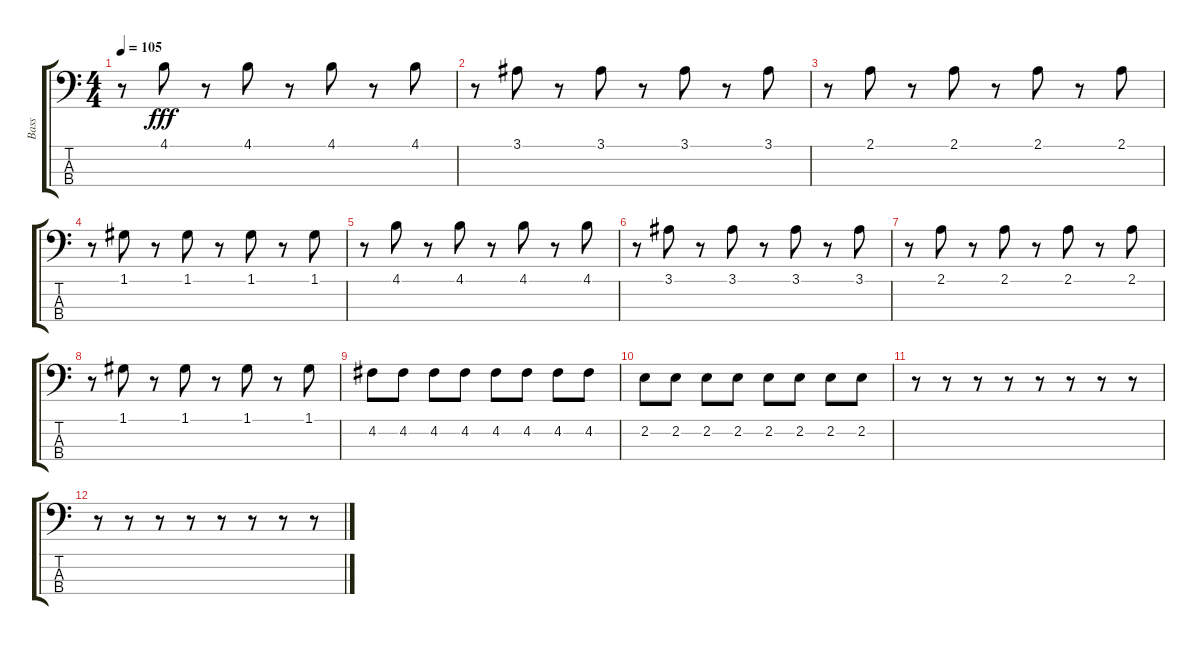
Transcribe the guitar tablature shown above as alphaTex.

\track ("Bass" "Bass") {instrument electricbasspick}
\staff {score tabs}
\tuning (G2 D2 A1 E1) {hide}
\ts (4 4)
\tempo 105
\clef f4
\ks c
r.8{dy fff} 4.1.8 r.8 4.1.8 r.8 4.1.8 r.8 4.1.8 |
r.8 3.1.8 r.8 3.1.8 r.8 3.1.8 r.8 3.1.8 |
r.8 2.1.8 r.8 2.1.8 r.8 2.1.8 r.8 2.1.8 |
r.8 1.1.8 r.8 1.1.8 r.8 1.1.8 r.8 1.1.8 |
r.8 4.1.8 r.8 4.1.8 r.8 4.1.8 r.8 4.1.8 |
r.8 3.1.8 r.8 3.1.8 r.8 3.1.8 r.8 3.1.8 |
r.8 2.1.8 r.8 2.1.8 r.8 2.1.8 r.8 2.1.8 |
r.8 1.1.8 r.8 1.1.8 r.8 1.1.8 r.8 1.1.8 |
4.2.8 4.2.8 4.2.8 4.2.8 4.2.8 4.2.8 4.2.8 4.2.8 |
2.2.8 2.2.8 2.2.8 2.2.8 2.2.8 2.2.8 2.2.8 2.2.8 |
r.8 r.8 r.8 r.8 r.8 r.8 r.8 r.8 |
r.8 r.8 r.8 r.8 r.8 r.8 r.8 r.8
